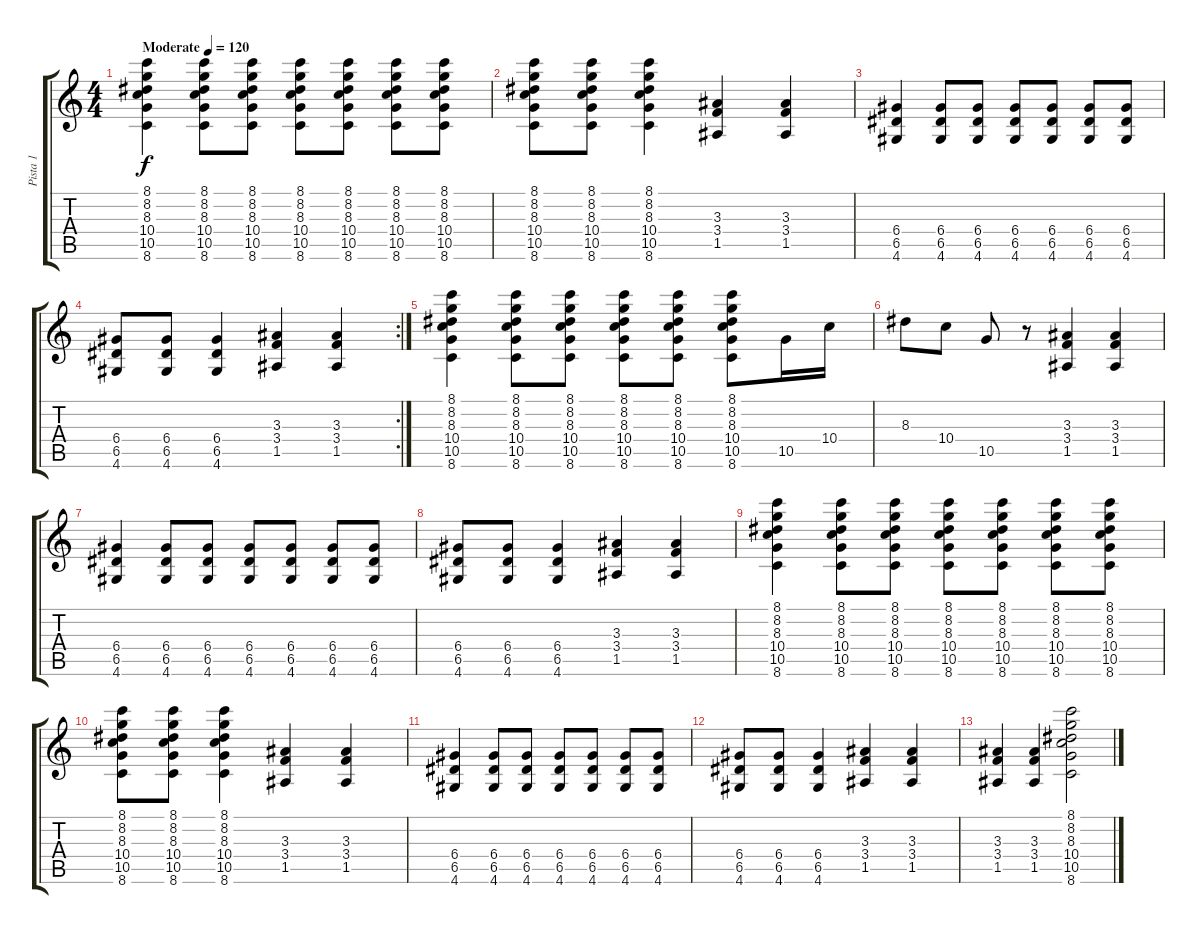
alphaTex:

\track ("Pista 1" "Pista 1") {instrument acousticguitarsteel}
\staff {score tabs}
\tuning (E4 B3 G3 D3 A2 E2) {hide}
\ts (4 4)
\tempo (120 "Moderate")
\clef g2
\ks c
(8.1 8.2 8.3 10.4 10.5 8.6).4{dy f instrument acousticguitarsteel} (8.1 8.2 8.3 10.4 10.5 8.6).8 (8.1 8.2 8.3 10.4 10.5 8.6).8 (8.1 8.2 8.3 10.4 10.5 8.6).8 (8.1 8.2 8.3 10.4 10.5 8.6).8 (8.1 8.2 8.3 10.4 10.5 8.6).8 (8.1 8.2 8.3 10.4 10.5 8.6).8 |
(8.1 8.2 8.3 10.4 10.5 8.6).8 (8.1 8.2 8.3 10.4 10.5 8.6).8 (8.1 8.2 8.3 10.4 10.5 8.6).4 (3.3 3.4 1.5).4 (3.3 3.4 1.5).4 |
(6.4 6.5 4.6).4 (6.4 6.5 4.6).8 (6.4 6.5 4.6).8 (6.4 6.5 4.6).8 (6.4 6.5 4.6).8 (6.4 6.5 4.6).8 (6.4 6.5 4.6).8 |
\rc 2
(6.4 6.5 4.6).8 (6.4 6.5 4.6).8 (6.4 6.5 4.6).4 (3.3 3.4 1.5).4 (3.3 3.4 1.5).4 |
(8.1 8.2 8.3 10.4 10.5 8.6).4 (8.1 8.2 8.3 10.4 10.5 8.6).8 (8.1 8.2 8.3 10.4 10.5 8.6).8 (8.1 8.2 8.3 10.4 10.5 8.6).8 (8.1 8.2 8.3 10.4 10.5 8.6).8 (8.1 8.2 8.3 10.4 10.5 8.6).8 10.5.16 10.4.16 |
8.3.8 10.4.8 10.5.8 r.8 (3.3 3.4 1.5).4 (3.3 3.4 1.5).4 |
(6.4 6.5 4.6).4 (6.4 6.5 4.6).8 (6.4 6.5 4.6).8 (6.4 6.5 4.6).8 (6.4 6.5 4.6).8 (6.4 6.5 4.6).8 (6.4 6.5 4.6).8 |
(6.4 6.5 4.6).8 (6.4 6.5 4.6).8 (6.4 6.5 4.6).4 (3.3 3.4 1.5).4 (3.3 3.4 1.5).4 |
(8.1 8.2 8.3 10.4 10.5 8.6).4 (8.1 8.2 8.3 10.4 10.5 8.6).8 (8.1 8.2 8.3 10.4 10.5 8.6).8 (8.1 8.2 8.3 10.4 10.5 8.6).8 (8.1 8.2 8.3 10.4 10.5 8.6).8 (8.1 8.2 8.3 10.4 10.5 8.6).8 (8.1 8.2 8.3 10.4 10.5 8.6).8 |
(8.1 8.2 8.3 10.4 10.5 8.6).8 (8.1 8.2 8.3 10.4 10.5 8.6).8 (8.1 8.2 8.3 10.4 10.5 8.6).4 (3.3 3.4 1.5).4 (3.3 3.4 1.5).4 |
(6.4 6.5 4.6).4 (6.4 6.5 4.6).8 (6.4 6.5 4.6).8 (6.4 6.5 4.6).8 (6.4 6.5 4.6).8 (6.4 6.5 4.6).8 (6.4 6.5 4.6).8 |
(6.4 6.5 4.6).8 (6.4 6.5 4.6).8 (6.4 6.5 4.6).4 (3.3 3.4 1.5).4 (3.3 3.4 1.5).4 |
(3.3 3.4 1.5).4 (3.3 3.4 1.5).4 (8.1 8.2 8.3 10.4 10.5 8.6).2
